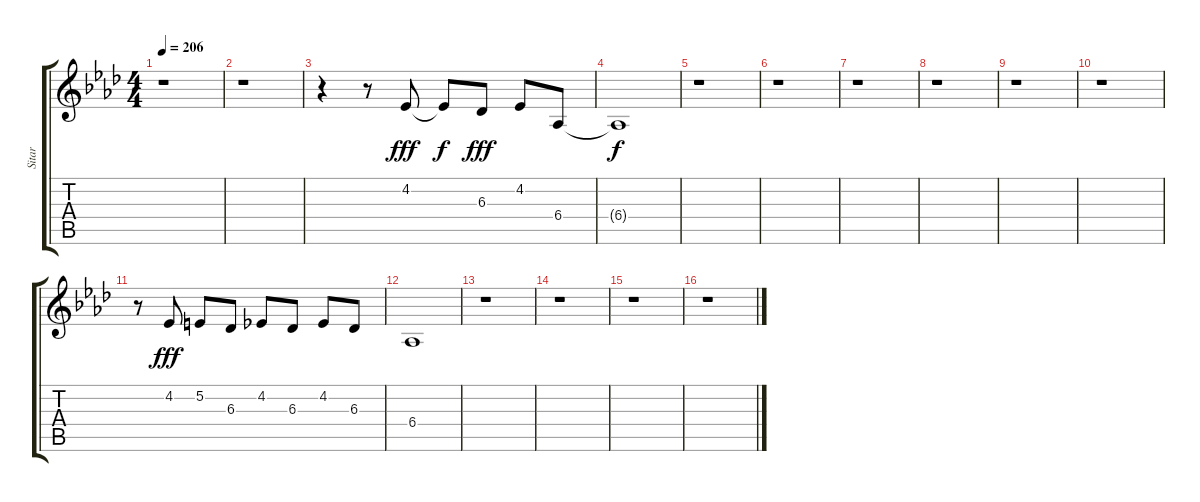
\track ("Sitar" "Sitar") {instrument sitar}
\staff {score tabs}
\tuning (E4 B3 G3 D3 A2 E2) {hide}
\ts (4 4)
\tempo 206
\clef g2
\ks ab
r.1{dy fff} |
r.1 |
r.4 r.8 4.2.8 4.2{t}.8{dy f} 6.3.8{dy fff} 4.2.8 6.4.8 |
6.4{t}.1{dy f} |
r.1 |
r.1 |
r.1 |
r.1 |
r.1 |
r.1 |
r.8 4.2.8{dy fff} 5.2.8 6.3.8 4.2.8 6.3.8 4.2.8 6.3.8 |
6.4.1 |
r.1 |
r.1 |
r.1 |
r.1
